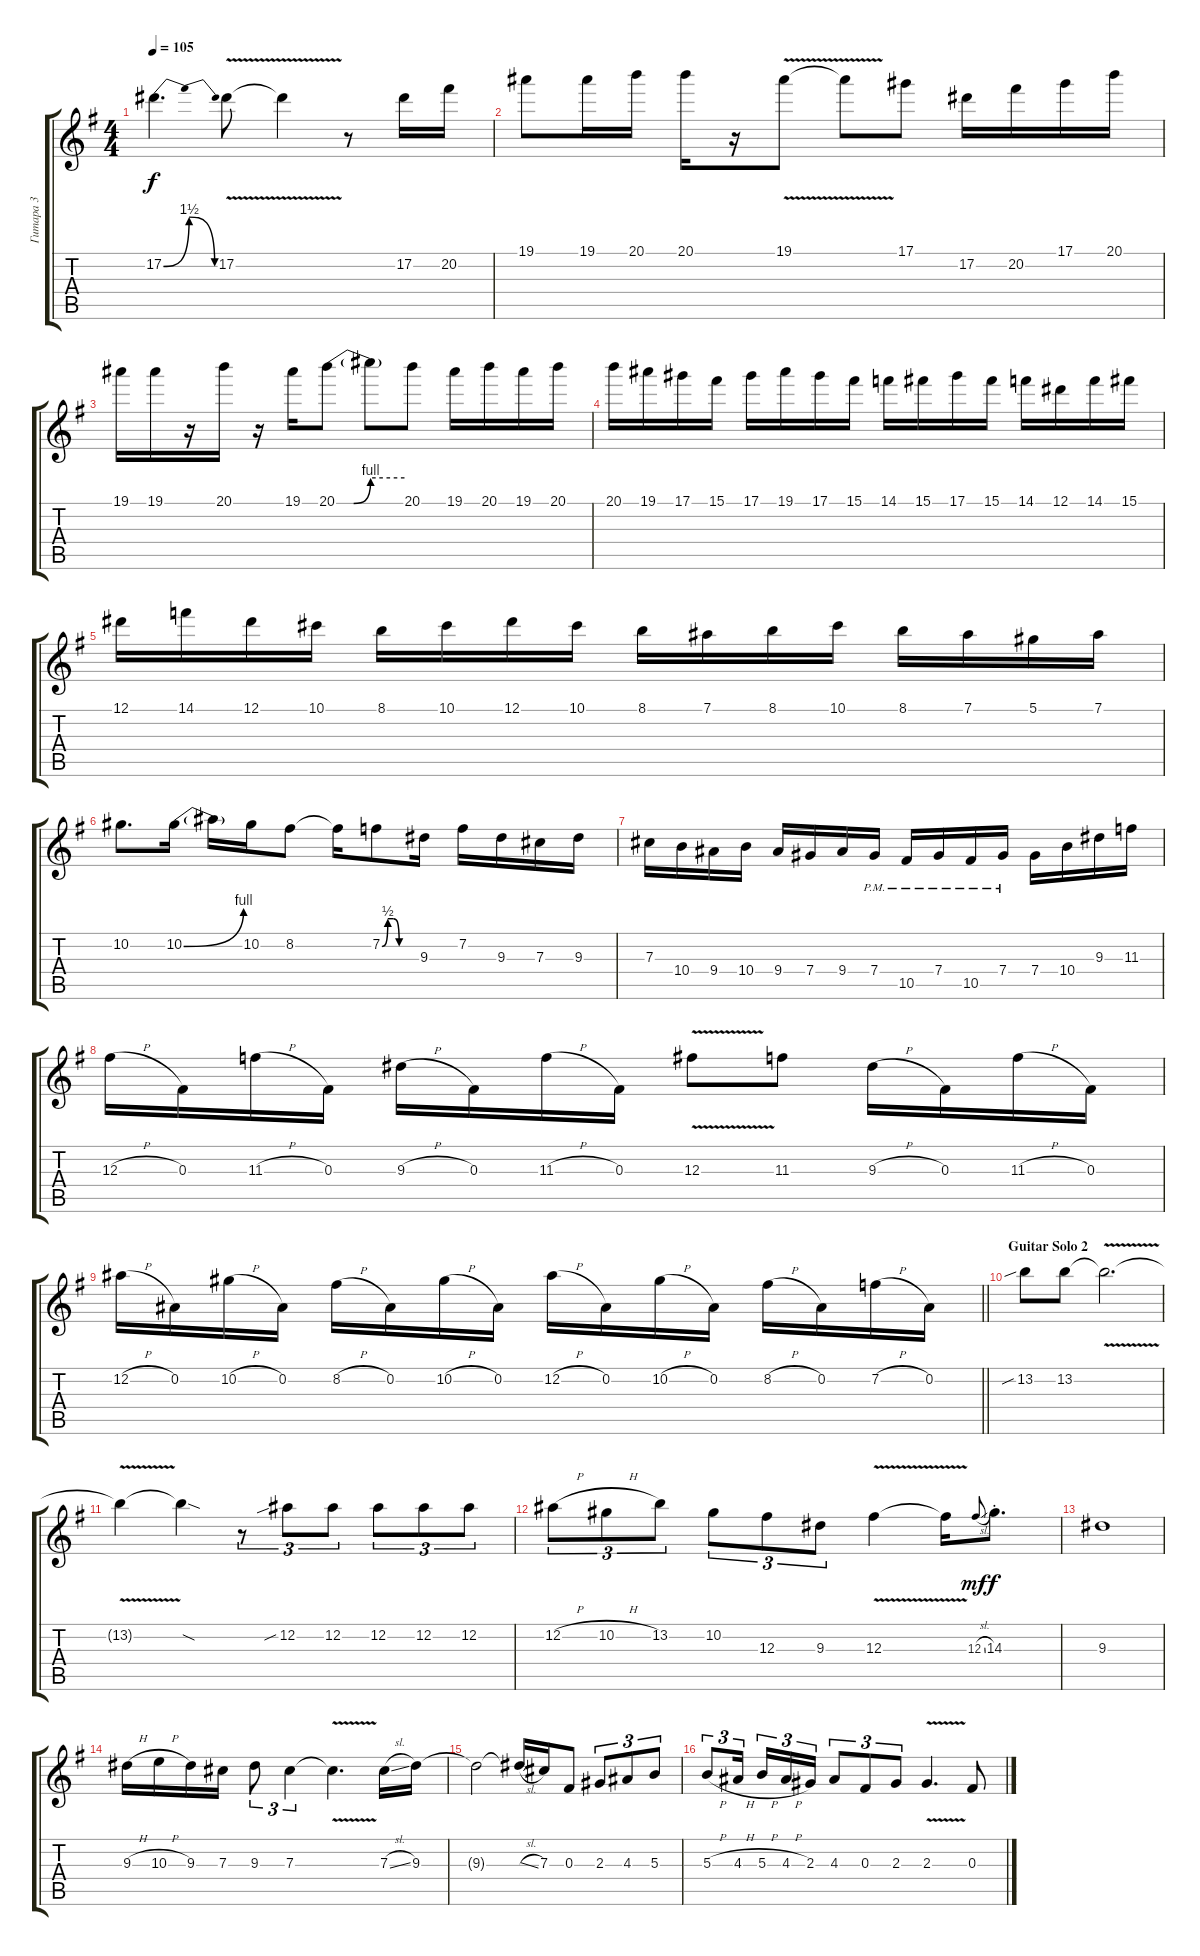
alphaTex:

\track ("Гитара 3" "Гитара 3") {instrument distortionguitar}
\staff {score tabs}
\tuning (Eb4 Bb3 Gb3 Db3 Ab2 Eb2) {hide}
\ts (4 4)
\tempo 105
\clef g2
\ks eminor
17.2{be (bendrelease 0 0 15 6 38 6 60 0)}.4{d dy f} 17.2{v}.8 17.2{t}.4 r.8 17.2.16 20.2.16 |
19.1.8 19.1.16 20.1.16 20.1.16 r.16 19.1{v}.8 19.1{t}.8 17.1.8 17.2.16 20.2.16 17.1.16 20.1.16 |
19.1.16 19.1.16 r.16 20.1.16 r.16 19.1.16 20.1{be (custom 0 0 15 0 30 4 60 4)}.8 20.1{t}.8 20.1.8 19.1.16 20.1.16 19.1.16 20.1.16 |
20.1.16 19.1.16 17.1.16 15.1.16 17.1.16 19.1.16 17.1.16 15.1.16 14.1.16 15.1.16 17.1.16 15.1.16 14.1.16 12.1.16 14.1.16 15.1.16 |
12.1.16 14.1.16 12.1.16 10.1.16 8.1.16 10.1.16 12.1.16 10.1.16 8.1.16 7.1.16 8.1.16 10.1.16 8.1.16 7.1.16 5.1.16 7.1.16 |
10.2.8{d} 10.2{be (bend 0 0 60 4)}.16 10.2{t}.16 10.2.16 8.2.8 8.2{t}.16 7.2{be (custom 0 0 10 2 20 2 30 0 60 0)}.8 9.3.16 7.2.16 9.3.16 7.3.16 9.3.16 |
7.3.16 10.4.16 9.4.16 10.4.16 9.4.16 7.4.16 9.4.16 7.4{pm}.16 10.5{pm}.16 7.4{pm}.16 10.5{pm}.16 7.4{pm}.16 7.4.16 10.4.16 9.3.16 11.3.16 |
12.3{h}.16 0.3.16 11.3{h}.16 0.3.16 9.3{h}.16 0.3.16 11.3{h}.16 0.3.16 12.3{v}.8 11.3.8 9.3{h}.16 0.3.16 11.3{h}.16 0.3.16 |
\barLineRight lightlight
12.2{h}.16 0.2.16 10.2{h}.16 0.2.16 8.2{h}.16 0.2.16 10.2{h}.16 0.2.16 12.2{h}.16 0.2.16 10.2{h}.16 0.2.16 8.2{h}.16 0.2.16 7.2{h}.16 0.2.16 |
\section ("" "Guitar Solo 2")
13.2{sib}.8 13.2.8 13.2{v t}.2{d} |
13.2{t}.4 13.2{sod t}.4 r.8{tu (3 2)} 12.2{sib}.8{tu (3 2)} 12.2.8{tu (3 2)} 12.2.8{tu (3 2)} 12.2.8{tu (3 2)} 12.2.8{tu (3 2)} |
12.2{h}.8{tu (3 2)} 10.2{h}.8{tu (3 2)} 13.2.8{tu (3 2)} 10.2.8{tu (3 2)} 12.3.8{tu (3 2)} 9.3.8{tu (3 2)} 12.3{v}.4 12.3{t}.16 12.3{sl}.8{gr onbeat dy mf} 14.3{st}.8{d dy f} |
9.3.1 |
9.3{h}.16 10.3{h}.16 9.3.16 7.3.16 9.3.8{tu (3 2)} 7.3.4{tu (3 2)} 7.3{v t}.4{d} 7.3{sl}.16 9.3.16 |
9.3{t}.2 9.3{sl t}.16 7.3.16 0.3.8 2.3.8{tu (3 2)} 4.3.8{tu (3 2)} 5.3.8{tu (3 2)} |
5.3{h}.8{tu (3 2)} 4.3{h}.16{tu (3 2) beam splitsecondary} 5.3{h}.16{tu (3 2)} 4.3{h}.16{tu (3 2)} 2.3.16{tu (3 2)} 4.3.8{tu (3 2)} 0.3.8{tu (3 2)} 2.3.8{tu (3 2)} 2.3{v}.4{d} 0.3.8
